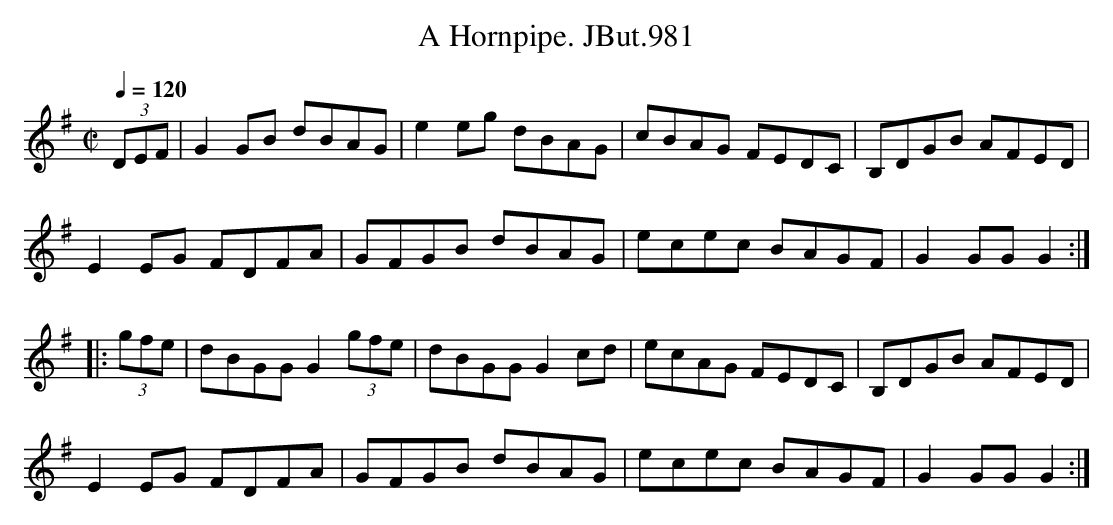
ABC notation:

X:1
T:Hornpipe. JBut.981, A
M:C|
L:1/8
Q:1/4=120
K:G
(3DEF|G2 GB dBAG|e2 eg dBAG|cBAG FEDC|B,DGB AFED|
E2 EG FDFA|GFGB dBAG|ecec BAGF|G2 GG G2:|
|:(3gfe|dBGG G2 (3gfe|dBGG G2 cd|ecAG FEDC|B,DGB AFED|
E2 EG FDFA|GFGB dBAG|ecec BAGF|G2 GG G2:|
